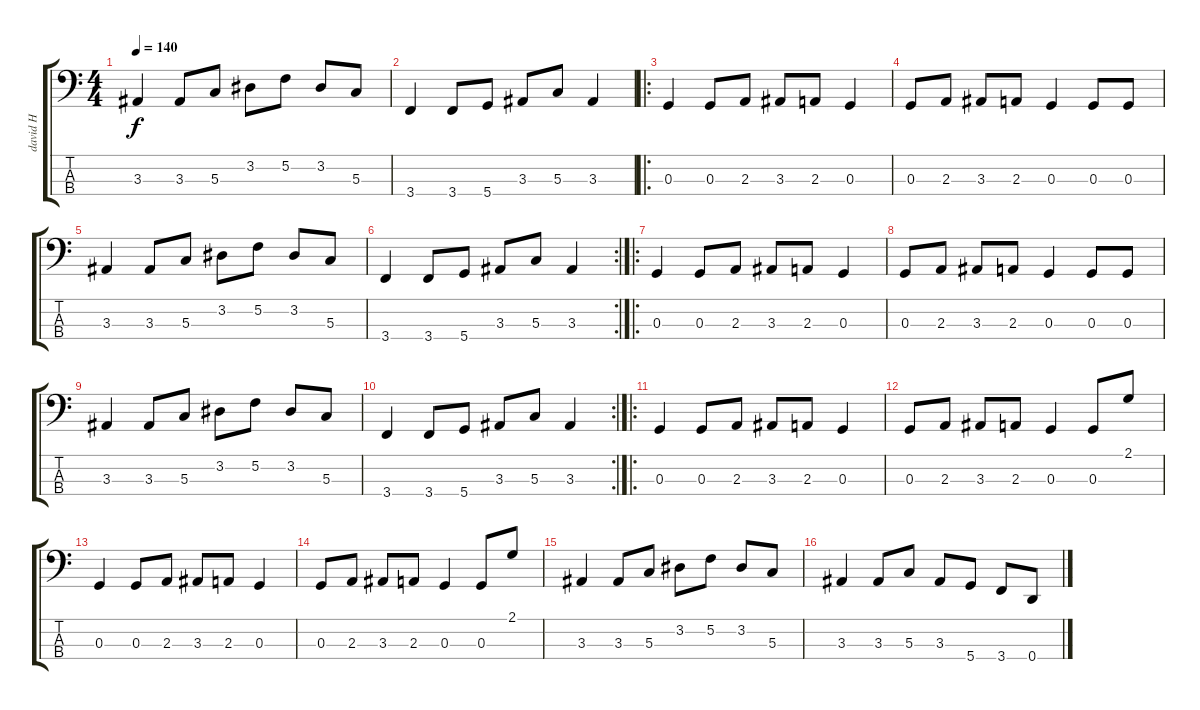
\track ("david H" "david H") {instrument electricbassfinger}
\staff {score tabs}
\tuning (F2 C2 G1 D1) {hide}
\ts (4 4)
\tempo 140
\clef f4
\ks c
3.3.4{dy f} 3.3.8 5.3.8 3.2.8 5.2.8 3.2.8 5.3.8 |
3.4.4 3.4.8 5.4.8 3.3.8 5.3.8 3.3.4 |
\ro
0.3.4 0.3.8 2.3.8 3.3.8 2.3.8 0.3.4 |
0.3.8 2.3.8 3.3.8 2.3.8 0.3.4 0.3.8 0.3.8 |
3.3.4 3.3.8 5.3.8 3.2.8 5.2.8 3.2.8 5.3.8 |
\rc 2
3.4.4 3.4.8 5.4.8 3.3.8 5.3.8 3.3.4 |
\ro
0.3.4 0.3.8 2.3.8 3.3.8 2.3.8 0.3.4 |
0.3.8 2.3.8 3.3.8 2.3.8 0.3.4 0.3.8 0.3.8 |
3.3.4 3.3.8 5.3.8 3.2.8 5.2.8 3.2.8 5.3.8 |
\rc 2
3.4.4 3.4.8 5.4.8 3.3.8 5.3.8 3.3.4 |
\ro
0.3.4 0.3.8 2.3.8 3.3.8 2.3.8 0.3.4 |
0.3.8 2.3.8 3.3.8 2.3.8 0.3.4 0.3.8 2.1.8 |
0.3.4 0.3.8 2.3.8 3.3.8 2.3.8 0.3.4 |
0.3.8 2.3.8 3.3.8 2.3.8 0.3.4 0.3.8 2.1.8 |
3.3.4 3.3.8 5.3.8 3.2.8 5.2.8 3.2.8 5.3.8 |
3.3.4 3.3.8 5.3.8 3.3.8 5.4.8 3.4.8 0.4.8
